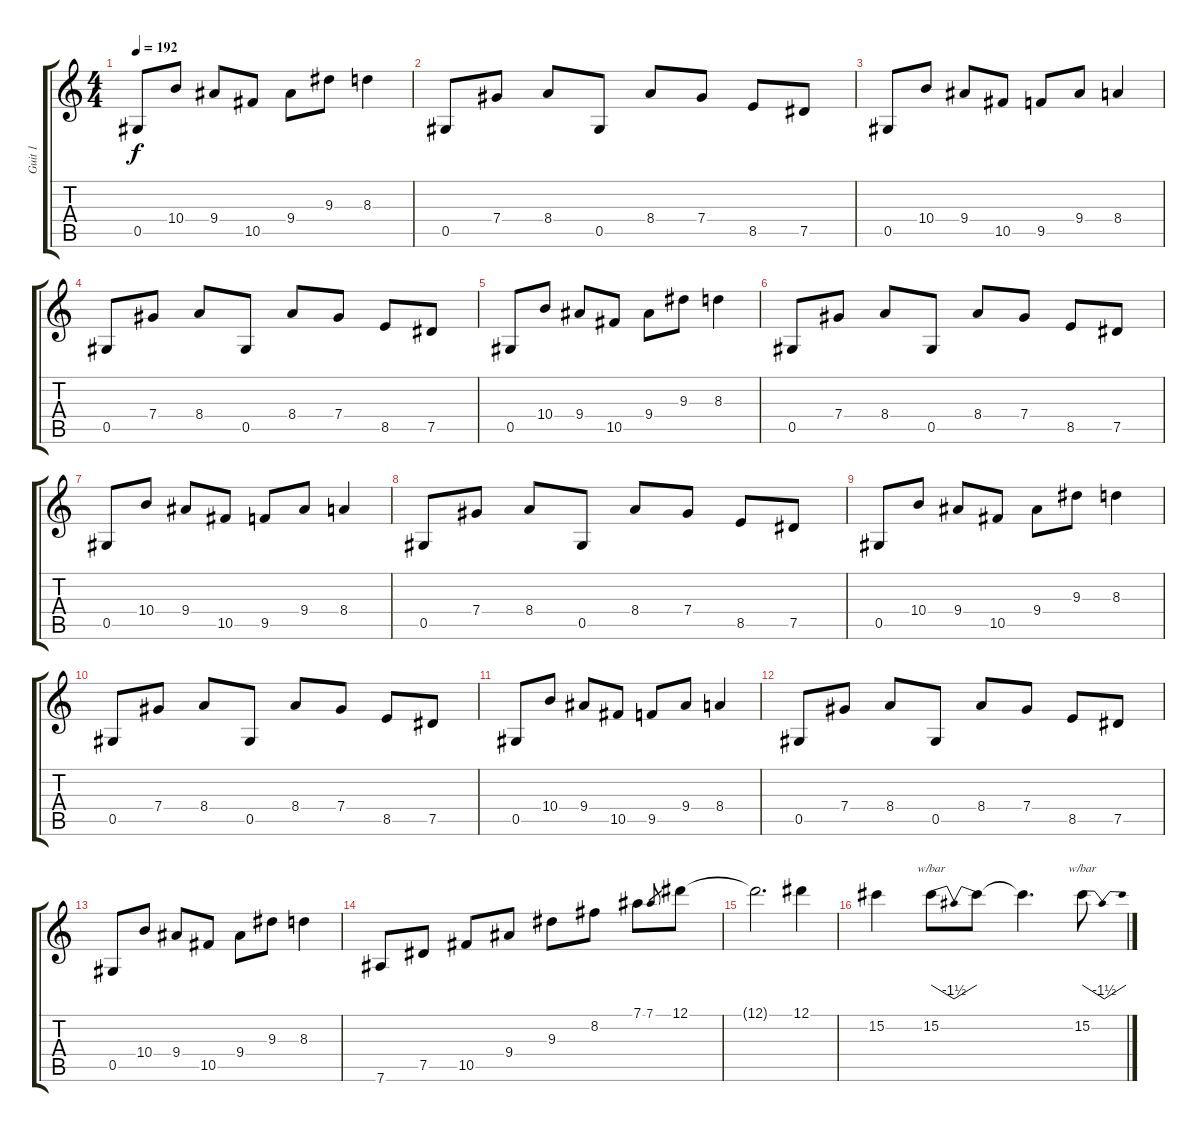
\track ("Guit 1" "Guit 1") {instrument distortionguitar}
\staff {score tabs}
\tuning (Eb4 Bb3 Gb3 Db3 Ab2 Eb2) {hide}
\ts (4 4)
\tempo 192
\clef g2
\ks c
0.5.8{dy f} 10.4.8 9.4.8 10.5.8 9.4.8 9.3.8 8.3.4 |
0.5.8 7.4.8 8.4.8 0.5.8 8.4.8 7.4.8 8.5.8 7.5.8 |
0.5.8 10.4.8 9.4.8 10.5.8 9.5.8 9.4.8 8.4.4 |
0.5.8 7.4.8 8.4.8 0.5.8 8.4.8 7.4.8 8.5.8 7.5.8 |
0.5.8 10.4.8 9.4.8 10.5.8 9.4.8 9.3.8 8.3.4 |
0.5.8 7.4.8 8.4.8 0.5.8 8.4.8 7.4.8 8.5.8 7.5.8 |
0.5.8 10.4.8 9.4.8 10.5.8 9.5.8 9.4.8 8.4.4 |
0.5.8 7.4.8 8.4.8 0.5.8 8.4.8 7.4.8 8.5.8 7.5.8 |
0.5.8 10.4.8 9.4.8 10.5.8 9.4.8 9.3.8 8.3.4 |
0.5.8 7.4.8 8.4.8 0.5.8 8.4.8 7.4.8 8.5.8 7.5.8 |
0.5.8 10.4.8 9.4.8 10.5.8 9.5.8 9.4.8 8.4.4 |
0.5.8 7.4.8 8.4.8 0.5.8 8.4.8 7.4.8 8.5.8 7.5.8 |
0.5.8 10.4.8 9.4.8 10.5.8 9.4.8 9.3.8 8.3.4 |
7.6.8 7.5.8 10.5.8 9.4.8 9.3.8 8.2.8 7.1.8 7.1.8{gr} 12.1.8 |
12.1{t}.2{d} 12.1.4 |
15.2.4 15.2.8{tbe (dip default 0 0 30 -6 60 0)} 15.2{t}.8 15.2{t}.4{d} 15.2.8{tbe (dip default 0 0 30 -6 60 0)}
